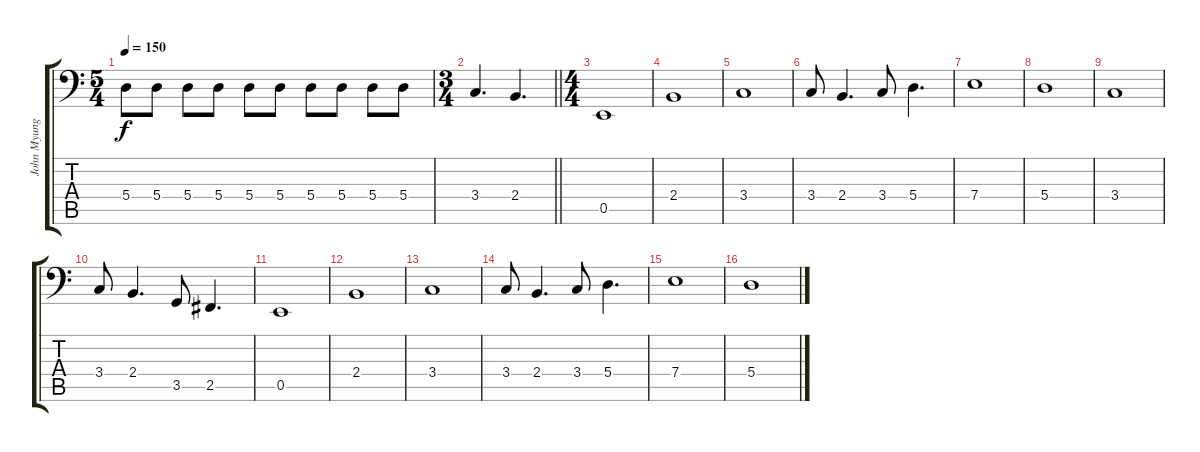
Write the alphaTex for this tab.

\track ("John Myung - Bass" "John Myung") {instrument electricbassfinger}
\staff {score tabs}
\tuning (C3 G2 D2 A1 E1 B0) {hide}
\ts (5 4)
\tempo 150
\clef f4
\ks c
5.4.8{dy f} 5.4.8 5.4.8 5.4.8 5.4.8 5.4.8 5.4.8 5.4.8 5.4.8 5.4.8 |
\ts (3 4)
\barLineRight lightlight
3.4.4{d} 2.4.4{d} |
\ts (4 4)
0.5.1 |
2.4.1 |
3.4.1 |
3.4.8 2.4.4{d} 3.4.8 5.4.4{d} |
7.4.1 |
5.4.1 |
3.4.1 |
3.4.8 2.4.4{d} 3.5.8 2.5.4{d} |
0.5.1 |
2.4.1 |
3.4.1 |
3.4.8 2.4.4{d} 3.4.8 5.4.4{d} |
7.4.1 |
5.4.1
